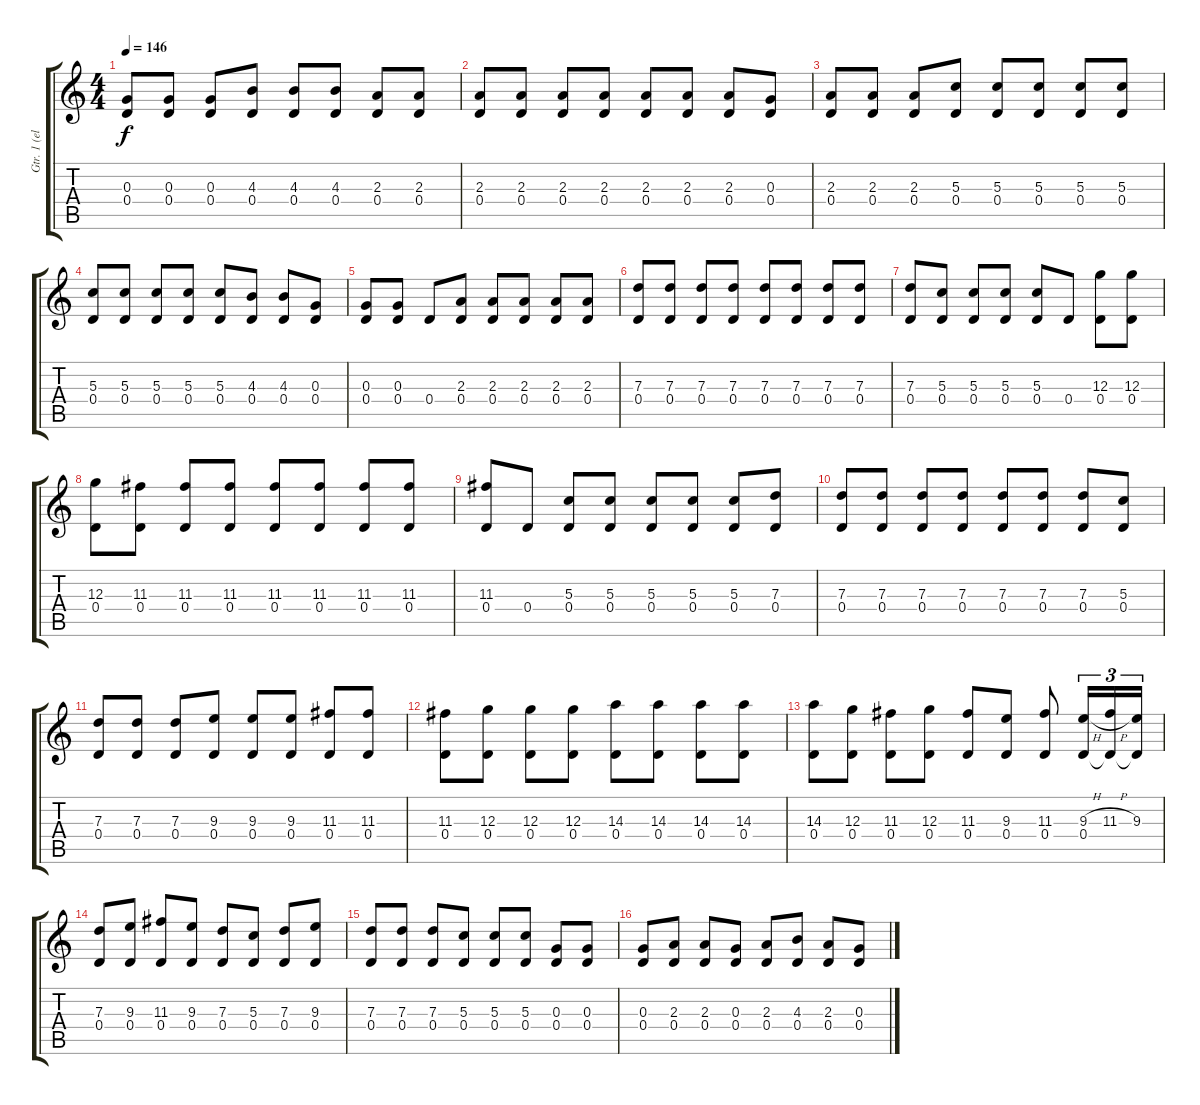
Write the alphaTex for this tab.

\track ("Gtr. 1 (electric)" "Gtr. 1 (el") {instrument distortionguitar}
\staff {score tabs}
\tuning (E4 B3 G3 D3 A2 E2) {hide}
\ts (4 4)
\tempo 146
\clef g2
\ks c
(0.3 0.4).8{dy f} (0.3 0.4).8 (0.3 0.4).8 (4.3 0.4).8 (4.3 0.4).8 (4.3 0.4).8 (2.3 0.4).8 (2.3 0.4).8 |
(2.3 0.4).8 (2.3 0.4).8 (2.3 0.4).8 (2.3 0.4).8 (2.3 0.4).8 (2.3 0.4).8 (2.3 0.4).8 (0.3 0.4).8 |
(2.3 0.4).8 (2.3 0.4).8 (2.3 0.4).8 (5.3 0.4).8 (5.3 0.4).8 (5.3 0.4).8 (5.3 0.4).8 (5.3 0.4).8 |
(5.3 0.4).8 (5.3 0.4).8 (5.3 0.4).8 (5.3 0.4).8 (5.3 0.4).8 (4.3 0.4).8 (4.3 0.4).8 (0.3 0.4).8 |
(0.3 0.4).8 (0.3 0.4).8 0.4.8 (2.3 0.4).8 (2.3 0.4).8 (2.3 0.4).8 (2.3 0.4).8 (2.3 0.4).8 |
(7.3 0.4).8 (7.3 0.4).8 (7.3 0.4).8 (7.3 0.4).8 (7.3 0.4).8 (7.3 0.4).8 (7.3 0.4).8 (7.3 0.4).8 |
(7.3 0.4).8 (5.3 0.4).8 (5.3 0.4).8 (5.3 0.4).8 (5.3 0.4).8 0.4.8 (12.3 0.4).8 (12.3 0.4).8 |
(12.3 0.4).8 (11.3 0.4).8 (11.3 0.4).8 (11.3 0.4).8 (11.3 0.4).8 (11.3 0.4).8 (11.3 0.4).8 (11.3 0.4).8 |
(11.3 0.4).8 0.4.8 (5.3 0.4).8 (5.3 0.4).8 (5.3 0.4).8 (5.3 0.4).8 (5.3 0.4).8 (7.3 0.4).8 |
(7.3 0.4).8 (7.3 0.4).8 (7.3 0.4).8 (7.3 0.4).8 (7.3 0.4).8 (7.3 0.4).8 (7.3 0.4).8 (5.3 0.4).8 |
(7.3 0.4).8 (7.3 0.4).8 (7.3 0.4).8 (9.3 0.4).8 (9.3 0.4).8 (9.3 0.4).8 (11.3 0.4).8 (11.3 0.4).8 |
(11.3 0.4).8 (12.3 0.4).8 (12.3 0.4).8 (12.3 0.4).8 (14.3 0.4).8 (14.3 0.4).8 (14.3 0.4).8 (14.3 0.4).8 |
(14.3 0.4).8 (12.3 0.4).8 (11.3 0.4).8 (12.3 0.4).8 (11.3 0.4).8 (9.3 0.4).8 (11.3 0.4).8 (9.3{h} 0.4).16{tu (3 2)} (11.3{h} 0.4{t}).16{tu (3 2)} (9.3 0.4{t}).16{tu (3 2)} |
(7.3 0.4).8 (9.3 0.4).8 (11.3 0.4).8 (9.3 0.4).8 (7.3 0.4).8 (5.3 0.4).8 (7.3 0.4).8 (9.3 0.4).8 |
(7.3 0.4).8 (7.3 0.4).8 (7.3 0.4).8 (5.3 0.4).8 (5.3 0.4).8 (5.3 0.4).8 (0.3 0.4).8 (0.3 0.4).8 |
(0.3 0.4).8 (2.3 0.4).8 (2.3 0.4).8 (0.3 0.4).8 (2.3 0.4).8 (4.3 0.4).8 (2.3 0.4).8 (0.3 0.4).8
